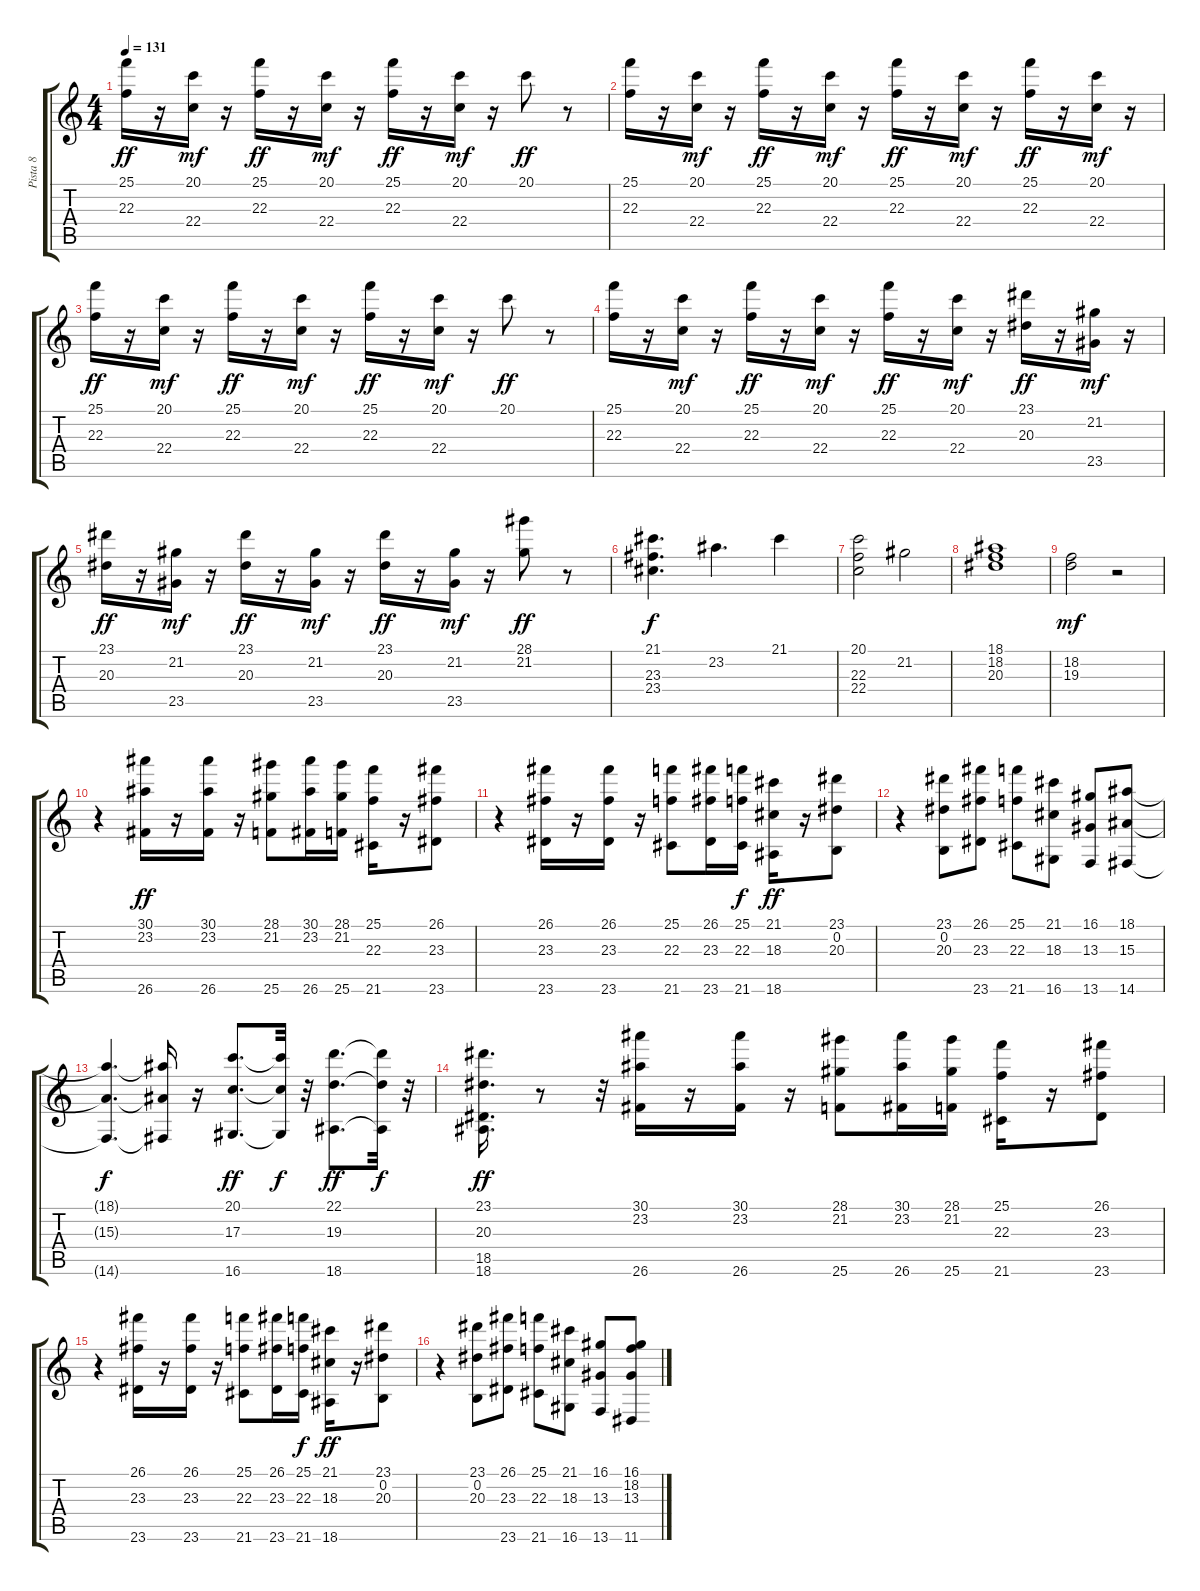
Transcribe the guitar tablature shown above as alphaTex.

\track ("Pista 8" "Pista 8") {instrument stringensemble1}
\staff {score tabs}
\tuning (E4 B3 G3 D3 A2 E2) {hide}
\ts (4 4)
\tempo 131
\clef g2
\ks c
(25.1 22.3).16{dy ff} r.16 (20.1 22.4).16{dy mf} r.16 (25.1 22.3).16{dy ff} r.16 (20.1 22.4).16{dy mf} r.16 (25.1 22.3).16{dy ff} r.16 (20.1 22.4).16{dy mf} r.16 20.1.8{dy ff} r.8 |
(25.1 22.3).16 r.16 (20.1 22.4).16{dy mf} r.16 (25.1 22.3).16{dy ff} r.16 (20.1 22.4).16{dy mf} r.16 (25.1 22.3).16{dy ff} r.16 (20.1 22.4).16{dy mf} r.16 (25.1 22.3).16{dy ff} r.16 (20.1 22.4).16{dy mf} r.16 |
(25.1 22.3).16{dy ff} r.16 (20.1 22.4).16{dy mf} r.16 (25.1 22.3).16{dy ff} r.16 (20.1 22.4).16{dy mf} r.16 (25.1 22.3).16{dy ff} r.16 (20.1 22.4).16{dy mf} r.16 20.1.8{dy ff} r.8 |
(25.1 22.3).16 r.16 (20.1 22.4).16{dy mf} r.16 (25.1 22.3).16{dy ff} r.16 (20.1 22.4).16{dy mf} r.16 (25.1 22.3).16{dy ff} r.16 (20.1 22.4).16{dy mf} r.16 (23.1 20.3).16{dy ff} r.16 (21.2 23.5).16{dy mf} r.16 |
(23.1 20.3).16{dy ff} r.16 (21.2 23.5).16{dy mf} r.16 (23.1 20.3).16{dy ff} r.16 (21.2 23.5).16{dy mf} r.16 (23.1 20.3).16{dy ff} r.16 (21.2 23.5).16{dy mf} r.16 (28.1 21.2).8{dy ff} r.8 |
(21.1 23.3 23.4).4{d dy f} 23.2.4{d} 21.1.4 |
(20.1 22.3 22.4).2 21.2.2 |
(18.1 18.2 20.3).1 |
(18.2 19.3).2{dy mf} r.2 |
r.4 (30.1 23.2 26.6).16{dy ff} r.16 (30.1 23.2 26.6).16 r.16 (28.1 21.2 25.6).8 (30.1 23.2 26.6).16 (28.1 21.2 25.6).16 (25.1 22.3 21.6).16 r.16 (26.1 23.3 23.6).8 |
r.4 (26.1 23.3 23.6).16 r.16 (26.1 23.3 23.6).16 r.16 (25.1 22.3 21.6).8 (26.1 23.3 23.6).16 (25.1 22.3 21.6).16{dy f} (21.1 18.3 18.6).16{dy ff} r.16 (23.1 0.2 20.3).8 |
r.4 (23.1 0.2 20.3).8 (26.1 23.3 23.6).8 (25.1 22.3 21.6).8 (21.1 18.3 16.6).8 (16.1 13.3 13.6).8 (18.1 15.3 14.6).8 |
(18.1{t} 15.3{t} 14.6{t}).4{d dy f} (18.1{t} 15.3{t} 14.6{t}).16 r.16 (20.1 17.3 16.6).8{d dy ff} (20.1{t} 17.3{t} 16.6{t}).32{dy f} r.32 (22.1 19.3 18.6).8{d dy ff} (22.1{t} 19.3{t} 18.6{t}).32{dy f} r.32 |
(23.1 20.3 18.5 18.6).16{d dy ff} r.8 r.32 (30.1 23.2 26.6).16 r.16 (30.1 23.2 26.6).16 r.16 (28.1 21.2 25.6).8 (30.1 23.2 26.6).16 (28.1 21.2 25.6).16 (25.1 22.3 21.6).16 r.16 (26.1 23.3 23.6).8 |
r.4 (26.1 23.3 23.6).16 r.16 (26.1 23.3 23.6).16 r.16 (25.1 22.3 21.6).8 (26.1 23.3 23.6).16 (25.1 22.3 21.6).16{dy f} (21.1 18.3 18.6).16{dy ff} r.16 (23.1 0.2 20.3).8 |
r.4 (23.1 0.2 20.3).8 (26.1 23.3 23.6).8 (25.1 22.3 21.6).8 (21.1 18.3 16.6).8 (16.1 13.3 13.6).8 (16.1 18.2 13.3 11.6).8
